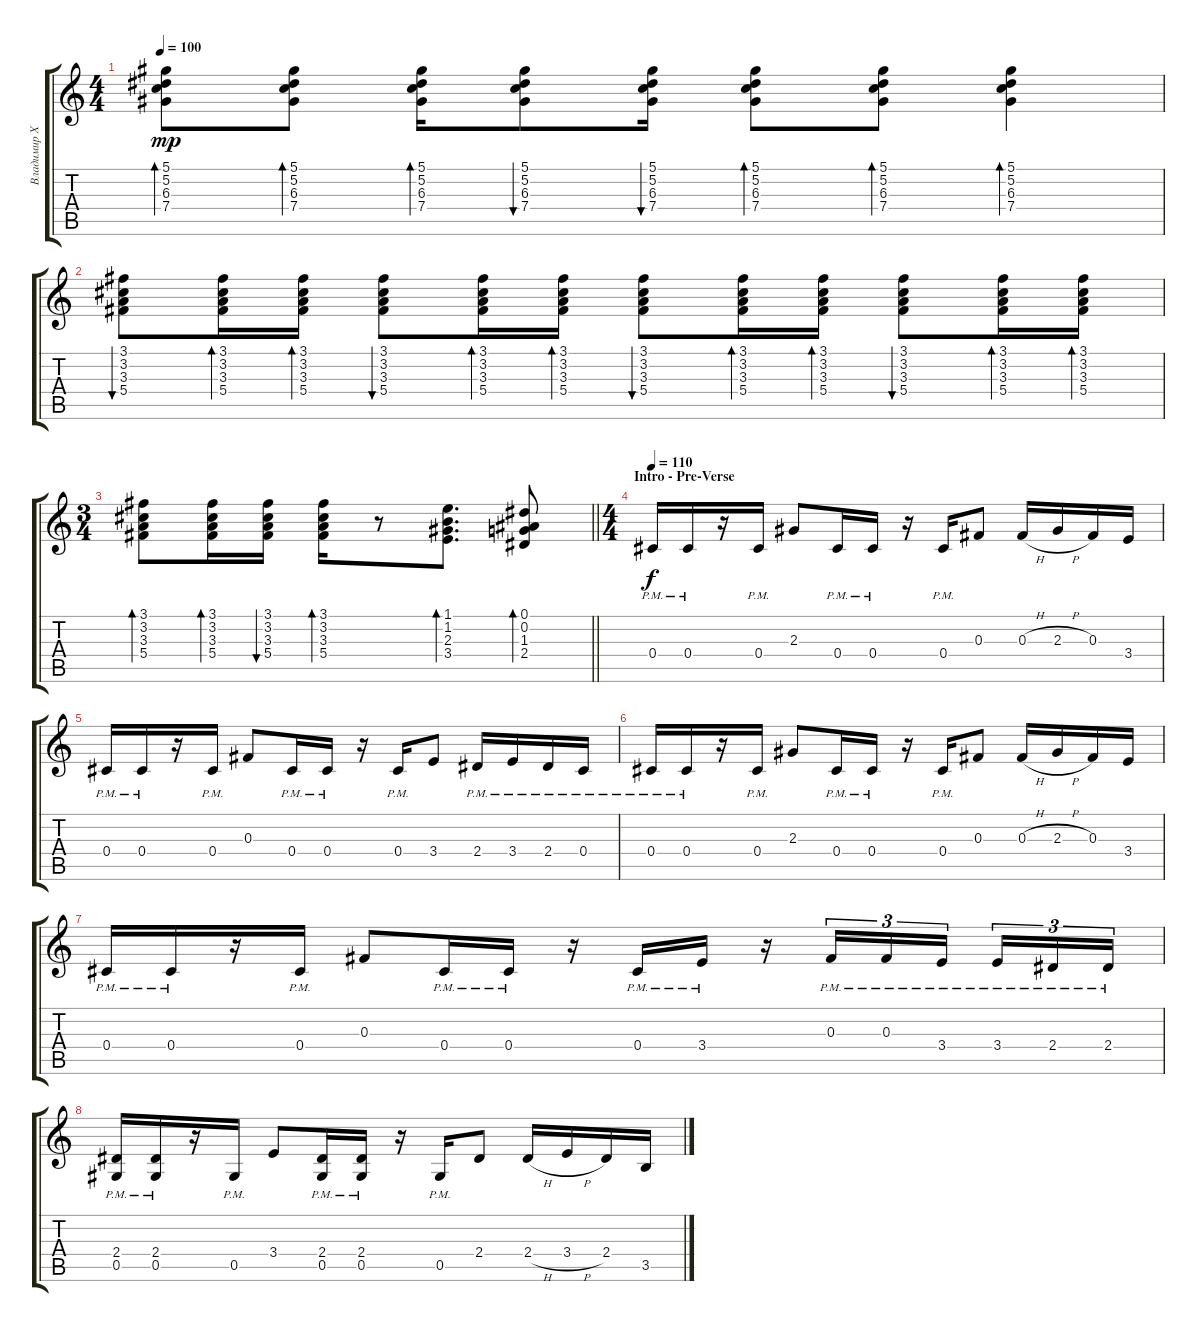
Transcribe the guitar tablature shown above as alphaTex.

\track ("Владимир Холстинин" "Владимир Х") {instrument distortionguitar}
\staff {score tabs}
\tuning (Eb4 Bb3 Gb3 Db3 Ab2 Eb2) {hide}
\ts (4 4)
\tempo 100
\clef g2
\ks c
(5.1 5.2 6.3 7.4).8{bd 30 dy mp} (5.1 5.2 6.3 7.4).8{bd 30} (5.1 5.2 6.3 7.4).16{bd 30} (5.1 5.2 6.3 7.4).8{bu 30} (5.1 5.2 6.3 7.4).16{bu 30} (5.1 5.2 6.3 7.4).8{bd 30} (5.1 5.2 6.3 7.4).8{bd 30} (5.1 5.2 6.3 7.4).4{bd 30} |
(3.1 3.2 3.3 5.4).8{bu 30} (3.1 3.2 3.3 5.4).16{bd 30} (3.1 3.2 3.3 5.4).16{bd 30} (3.1 3.2 3.3 5.4).8{bu 30} (3.1 3.2 3.3 5.4).16{bd 30} (3.1 3.2 3.3 5.4).16{bd 30} (3.1 3.2 3.3 5.4).8{bu 30} (3.1 3.2 3.3 5.4).16{bd 30} (3.1 3.2 3.3 5.4).16{bd 30} (3.1 3.2 3.3 5.4).8{bu 30} (3.1 3.2 3.3 5.4).16{bd 30} (3.1 3.2 3.3 5.4).16{bd 30} |
\ts (3 4)
\barLineRight lightlight
(3.1 3.2 3.3 5.4).8{bd 30} (3.1 3.2 3.3 5.4).16{bd 30} (3.1 3.2 3.3 5.4).16{bu 30} (3.1 3.2 3.3 5.4).16{bd 30} r.8 (1.1 1.2 2.3 3.4).8{d bd 30} (0.1 0.2 1.3 2.4).8{bd 30} |
\ts (4 4)
\section ("" "Intro - Pre-Verse")
\tempo 110
0.4{pm}.16{dy f instrument distortionguitar} 0.4{pm}.16 r.16 0.4{pm}.16 2.3.8 0.4{pm}.16 0.4{pm}.16 r.16 0.4{pm}.16 0.3.8 0.3{h}.16 2.3{h}.16 0.3.16 3.4.16 |
0.4{pm}.16 0.4{pm}.16 r.16 0.4{pm}.16 0.3.8 0.4{pm}.16 0.4{pm}.16 r.16 0.4{pm}.16 3.4.8 2.4{pm}.16 3.4{pm}.16 2.4{pm}.16 0.4{pm}.16 |
0.4{pm}.16 0.4{pm}.16 r.16 0.4{pm}.16 2.3.8 0.4{pm}.16 0.4{pm}.16 r.16 0.4{pm}.16 0.3.8 0.3{h}.16 2.3{h}.16 0.3.16 3.4.16 |
0.4{pm}.16 0.4{pm}.16 r.16 0.4{pm}.16 0.3.8 0.4{pm}.16 0.4{pm}.16 r.16 0.4{pm}.16 3.4{pm}.16 r.16 0.3{pm}.16{tu (3 2)} 0.3{pm}.16{tu (3 2)} 3.4{pm}.16{tu (3 2) beam splitsecondary} 3.4{pm}.16{tu (3 2)} 2.4{pm}.16{tu (3 2)} 2.4{pm}.16{tu (3 2)} |
(2.4{pm} 0.5{pm}).16 (2.4{pm} 0.5{pm}).16 r.16 0.5{pm}.16 3.4.8 (2.4{pm} 0.5{pm}).16 (2.4{pm} 0.5{pm}).16 r.16 0.5{pm}.16 2.4.8 2.4{h}.16 3.4{h}.16 2.4.16 3.5.16
